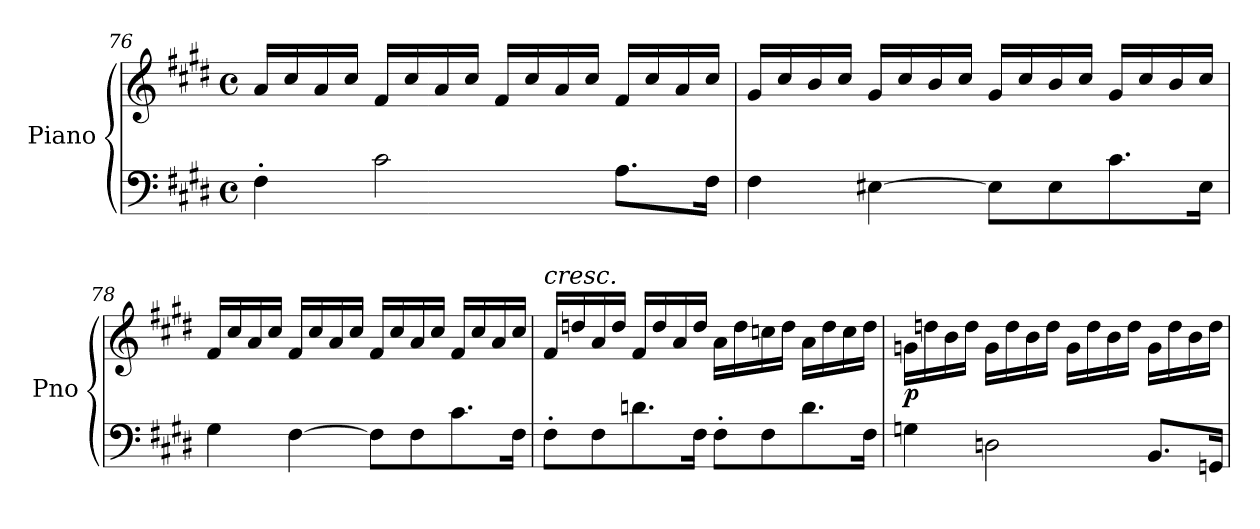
**kern	**kern	**dynam
*part1	*part1	*part1
*staff2	*staff1	*staff1/2
*I"Piano	*	*
*I'Pno	*	*
*clefF4	*clefG2	*
*k[f#c#g#d#]	*k[f#c#g#d#]	*
*M4/4	*M4/4	*
*met(c)	*met(c)	*
=76	=76	=76
4F#'\	16a/LL	.
.	16cc#/	.
.	16a/	.
.	16cc#/JJ	.
2c#\	16f#/LL	.
.	16cc#/	.
.	16a/	.
.	16cc#/JJ	.
.	16f#/LL	.
.	16cc#/	.
.	16a/	.
.	16cc#/JJ	.
8.A\L	16f#/LL	.
.	16cc#/	.
.	16a/	.
16F#\Jk	16cc#/JJ	.
!!LO:LB:g=z
=77	=77	=77
4F#\	16g#/LL	.
.	16cc#/	.
.	16b/	.
.	16cc#/JJ	.
[4E#X\	16g#/LL	.
.	16cc#/	.
.	16b/	.
.	16cc#/JJ	.
8E#\L]	16g#/LL	.
.	16cc#/	.
8E#\	16b/	.
.	16cc#/JJ	.
8.c#\	16g#/LL	.
.	16cc#/	.
.	16b/	.
16E#\Jk	16cc#/JJ	.
=78	=78	=78
4G#\	16f#/LL	.
.	16cc#/	.
.	16a/	.
.	16cc#/JJ	.
[4F#\	16f#/LL	.
.	16cc#/	.
.	16a/	.
.	16cc#/JJ	.
8F#\L]	16f#/LL	.
.	16cc#/	.
8F#\	16a/	.
.	16cc#/JJ	.
8.c#\	16f#/LL	.
.	16cc#/	.
.	16a/	.
16F#\Jk	16cc#/JJ	.
=79	=79	=79
!	!LO:TX:a:i:t=cresc.	!
8F#'\L	16f#/LL	.
.	16ddn/	.
8F#\	16a/	.
.	16dd/JJ	.
8.dn\	16f#/LL	.
.	16dd/	.
.	16a/	.
16F#\Jk	16dd/JJ	.
8F#'\L	16a\LL	.
.	16dd\	.
8F#\	16ccn\	.
.	16dd\JJ	.
8.d\	16a\LL	.
.	16dd\	.
.	16cc\	.
16F#\Jk	16dd\JJ	.
!!LO:LB:g=z
=80	=80	=80
!	!	!LO:DY:b
4Gn\	16gn\LL	p
.	16ddn\	.
.	16b\	.
.	16dd\JJ	.
2Dn\	16g\LL	.
.	16dd\	.
.	16b\	.
.	16dd\JJ	.
.	16g\LL	.
.	16dd\	.
.	16b\	.
.	16dd\JJ	.
8.BB/L	16g\LL	.
.	16dd\	.
.	16b\	.
16GGn/Jk	16dd\JJ	.
=	=	=
*-	*-	*-
